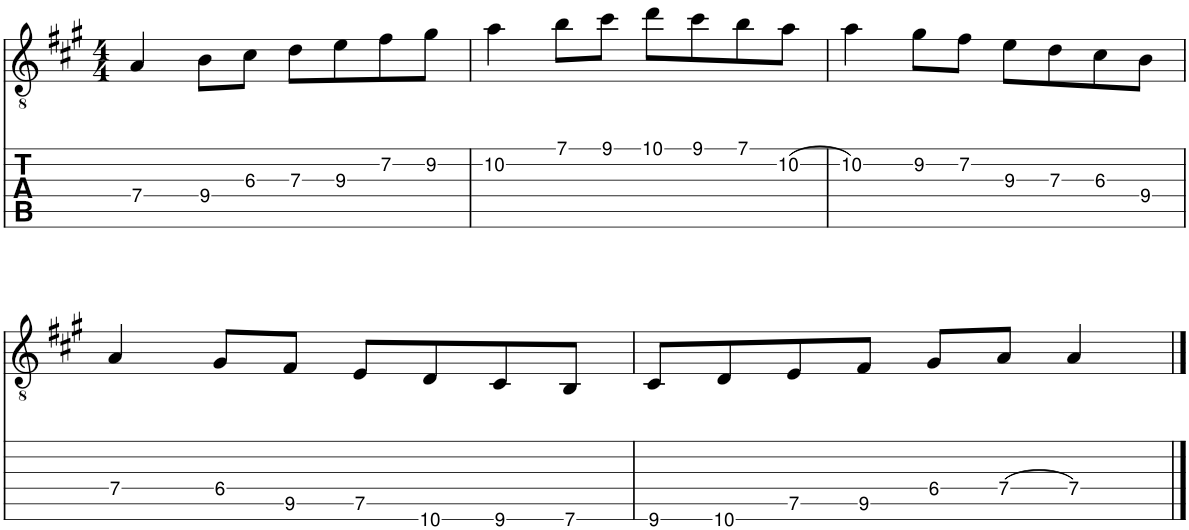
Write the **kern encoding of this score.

**kern	**kern
*part1	*part1
*staff2	*staff1
*I"Guitare classique	*
*I'Guit.	*
*stria6	*
*	*clefGv2
*k[f#c#g#]	*k[f#c#g#]
*M4/4	*M4/4
=1	=1
4A	4A/
8BL	8B\L
8c#J	8c#\J
8dL	8d\L
8eJ	8e\
8f#L	8f#\
8g#J	8g#\J
=2	=2
4a	4a\
8bL	8b\L
8cc#J	8cc#\J
8ddL	8dd\L
8cc#J	8cc#\
8bL	8b\
[8aJ	8a\J
=3	=3
4a]	4a\
8g#L	8g#\L
8f#J	8f#\J
8eL	8e\L
8dJ	8d\
8c#L	8c#\
8BJ	8B\J
!!LO:LB:g=z
=4	=4
4A	4A/
8G#L	8G#/L
8F#J	8F#/J
8EL	8E/L
8DJ	8D/
8C#L	8C#/
8BBJ	8BB/J
=5	=5
8C#L	8C#/L
8DJ	8D/
8EL	8E/
8F#J	8F#/J
8G#L	8G#/L
[8AJ	8A/J
4A]	4A/
==	==
*-	*-
